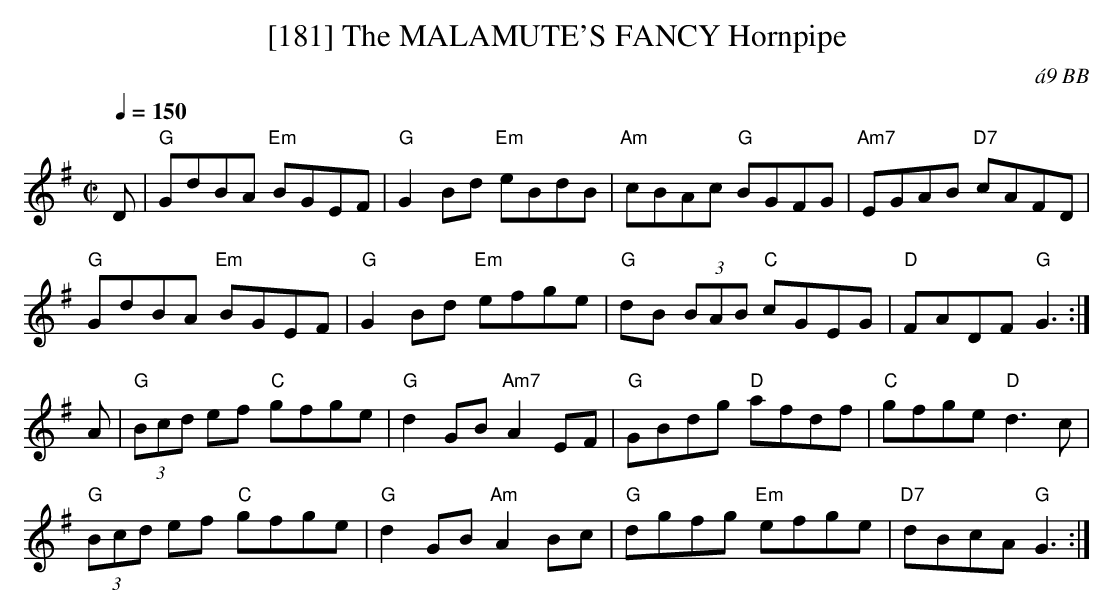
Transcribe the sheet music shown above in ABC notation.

X:1
T:[181] The MALAMUTE'S FANCY Hornpipe
C:\'a9 BB
M:C|
L:1/8
Q:1/4=150
K:G
D|"G"GdBA "Em"BGEF|"G"G2Bd "Em"eBdB|"Am"cBAc "G"BGFG|"Am7"EGAB "D7"cAFD|
"G"GdBA "Em"BGEF|"G"G2Bd "Em"efge|"G" dB (3BAB "C"cGEG|"D"FADF "G"G3 :|
A|"G"(3Bcd ef "C"gfge|"G"d2GB "Am7"A2EF|"G"GBdg "D"afdf|"C"gfge "D"d3c|
"G"(3Bcd ef "C"gfge|"G"d2GB "Am"A2Bc|"G"dgfg "Em"efge|"D7"dBcA "G"G3 :|
